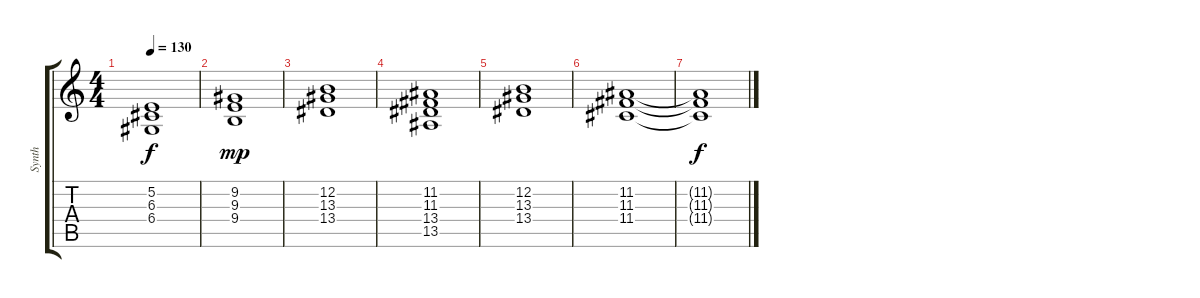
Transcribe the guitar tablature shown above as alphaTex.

\track ("Synth" "Synth") {instrument pad2warm bank 2}
\staff {score tabs}
\tuning (E4 B3 G3 D3 A2 E2) {hide}
\ts (4 4)
\tempo 130
\clef g2
\ks c
(5.2{t} 6.3{t} 6.4{t}).1{dy f} |
(9.2 9.3 9.4).1{dy mp} |
(12.2 13.3 13.4).1 |
(11.2 11.3 13.4 13.5).1 |
(12.2 13.3 13.4).1 |
(11.2 11.3 11.4).1 |
(11.2{t} 11.3{t} 11.4{t}).1{dy f}
